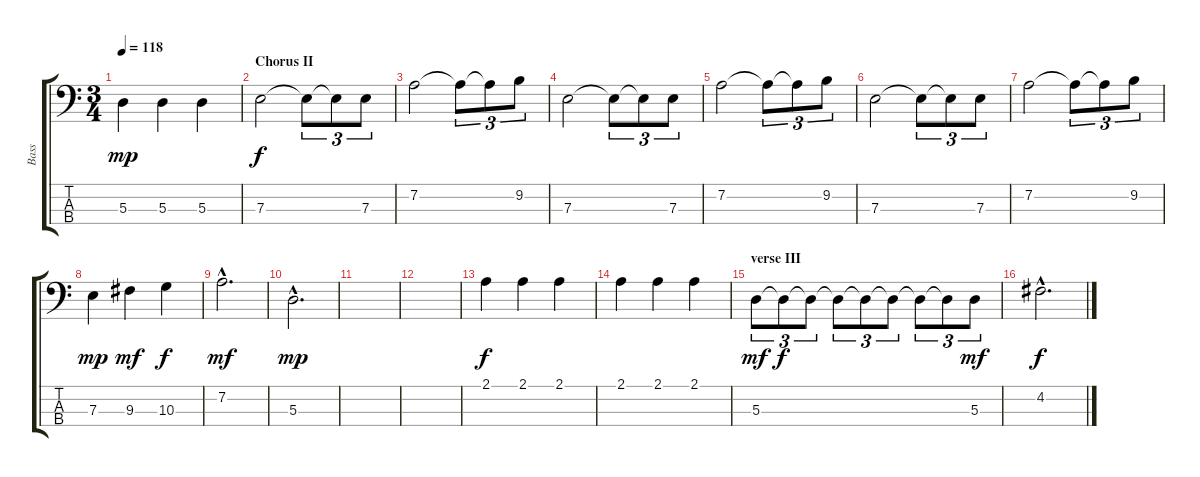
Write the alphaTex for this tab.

\track ("Bass" "Bass") {instrument acousticbass}
\staff {score tabs}
\tuning (G2 D2 A1 E1) {hide}
\ts (3 4)
\tempo 118
\clef f4
\ks c
5.3.4{dy mp} 5.3.4 5.3.4 |
\section ("" "Chorus II")
7.3.2{dy f} 7.3{t}.8{tu (3 2)} 7.3{t}.8{tu (3 2)} 7.3.8{tu (3 2)} |
7.2.2 7.2{t}.8{tu (3 2)} 7.2{t}.8{tu (3 2)} 9.2.8{tu (3 2)} |
7.3.2 7.3{t}.8{tu (3 2)} 7.3{t}.8{tu (3 2)} 7.3.8{tu (3 2)} |
7.2.2 7.2{t}.8{tu (3 2)} 7.2{t}.8{tu (3 2)} 9.2.8{tu (3 2)} |
7.3.2 7.3{t}.8{tu (3 2)} 7.3{t}.8{tu (3 2)} 7.3.8{tu (3 2)} |
7.2.2 7.2{t}.8{tu (3 2)} 7.2{t}.8{tu (3 2)} 9.2.8{tu (3 2)} |
7.3.4{dy mp} 9.3.4{dy mf} 10.3.4{dy f} |
7.2{hac}.2{d dy mf} |
5.3{hac}.2{d dy mp} |
|
|
2.1.4{dy f} 2.1.4 2.1.4 |
2.1.4 2.1.4 2.1.4 |
\section ("" "verse III")
5.3.8{tu (3 2) dy mf} 5.3{t}.8{tu (3 2) dy f} 5.3{t}.8{tu (3 2)} 5.3{t}.8{tu (3 2)} 5.3{t}.8{tu (3 2)} 5.3{t}.8{tu (3 2)} 5.3{t}.8{tu (3 2)} 5.3{t}.8{tu (3 2)} 5.3.8{tu (3 2) dy mf} |
4.2{hac}.2{d dy f}
